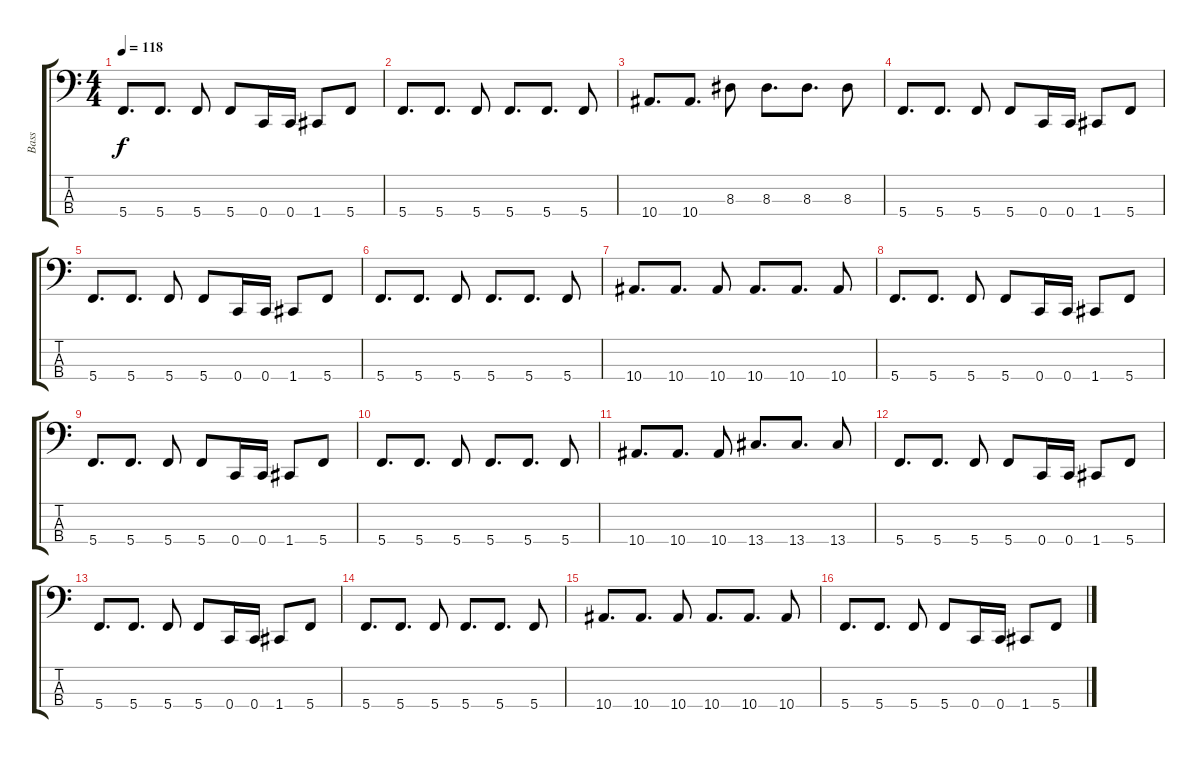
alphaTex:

\track ("Bass" "Bass") {instrument electricbasspick}
\staff {score tabs}
\tuning (F2 C2 G1 C1) {hide}
\ts (4 4)
\tempo 118
\clef f4
\ks c
5.4.8{d dy f} 5.4.8{d} 5.4.8 5.4.8 0.4.16 0.4.16 1.4.8 5.4.8 |
5.4.8{d} 5.4.8{d} 5.4.8 5.4.8{d} 5.4.8{d} 5.4.8 |
10.4.8{d} 10.4.8{d} 8.3.8 8.3.8{d} 8.3.8{d} 8.3.8 |
5.4.8{d} 5.4.8{d} 5.4.8 5.4.8 0.4.16 0.4.16 1.4.8 5.4.8 |
5.4.8{d} 5.4.8{d} 5.4.8 5.4.8 0.4.16 0.4.16 1.4.8 5.4.8 |
5.4.8{d} 5.4.8{d} 5.4.8 5.4.8{d} 5.4.8{d} 5.4.8 |
10.4.8{d} 10.4.8{d} 10.4.8 10.4.8{d} 10.4.8{d} 10.4.8 |
5.4.8{d} 5.4.8{d} 5.4.8 5.4.8 0.4.16 0.4.16 1.4.8 5.4.8 |
5.4.8{d} 5.4.8{d} 5.4.8 5.4.8 0.4.16 0.4.16 1.4.8 5.4.8 |
5.4.8{d} 5.4.8{d} 5.4.8 5.4.8{d} 5.4.8{d} 5.4.8 |
10.4.8{d} 10.4.8{d} 10.4.8 13.4.8{d} 13.4.8{d} 13.4.8 |
5.4.8{d} 5.4.8{d} 5.4.8 5.4.8 0.4.16 0.4.16 1.4.8 5.4.8 |
5.4.8{d} 5.4.8{d} 5.4.8 5.4.8 0.4.16 0.4.16 1.4.8 5.4.8 |
5.4.8{d} 5.4.8{d} 5.4.8 5.4.8{d} 5.4.8{d} 5.4.8 |
10.4.8{d} 10.4.8{d} 10.4.8 10.4.8{d} 10.4.8{d} 10.4.8 |
5.4.8{d} 5.4.8{d} 5.4.8 5.4.8 0.4.16 0.4.16 1.4.8 5.4.8
